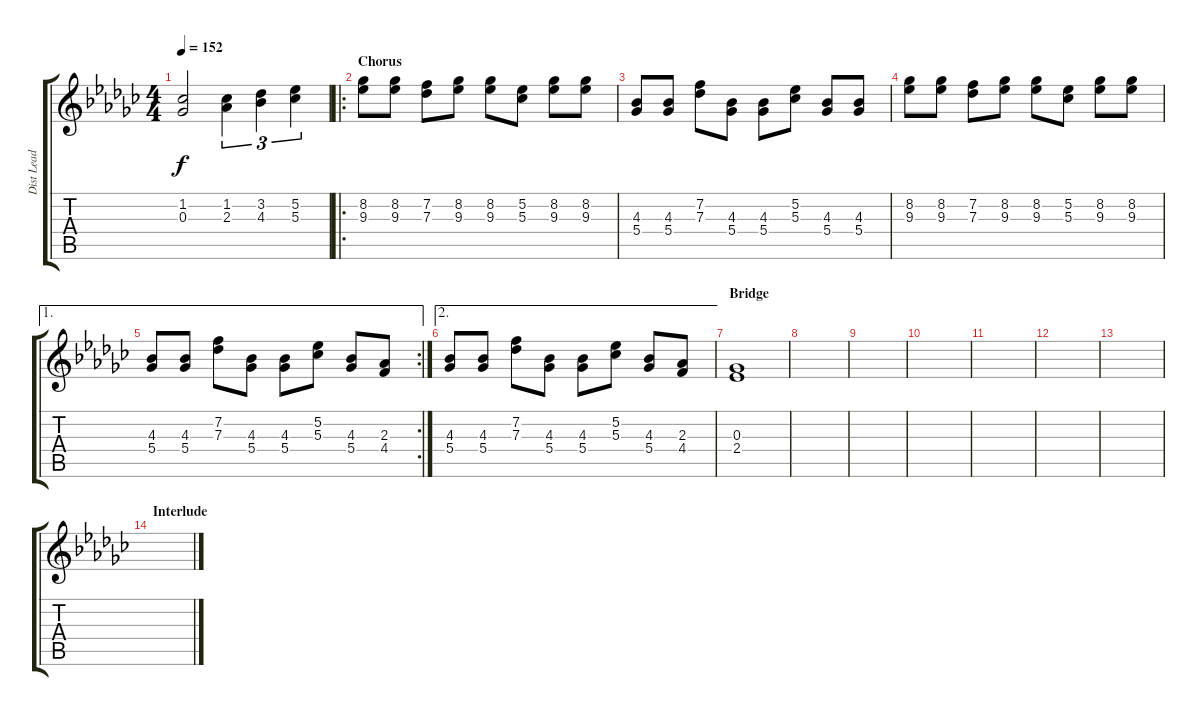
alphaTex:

\track ("Dist Lead" "Dist Lead") {instrument distortionguitar}
\staff {score tabs}
\tuning (Eb4 Bb3 Gb3 Db3 Ab2 Eb2) {hide}
\ts (4 4)
\tempo 152
\clef g2
\ks gb
(1.2 0.3).2{dy f} (1.2 2.3).4{tu (3 2)} (3.2 4.3).4{tu (3 2)} (5.2 5.3).4{tu (3 2)} |
\ro
\section ("" "Chorus")
(8.2 9.3).8 (8.2 9.3).8 (7.2 7.3).8 (8.2 9.3).8 (8.2 9.3).8 (5.2 5.3).8 (8.2 9.3).8 (8.2 9.3).8 |
(4.3 5.4).8 (4.3 5.4).8 (7.2 7.3).8 (4.3 5.4).8 (4.3 5.4).8 (5.2 5.3).8 (4.3 5.4).8 (4.3 5.4).8 |
(8.2 9.3).8 (8.2 9.3).8 (7.2 7.3).8 (8.2 9.3).8 (8.2 9.3).8 (5.2 5.3).8 (8.2 9.3).8 (8.2 9.3).8 |
\ae 1
\rc 2
(4.3 5.4).8 (4.3 5.4).8 (7.2 7.3).8 (4.3 5.4).8 (4.3 5.4).8 (5.2 5.3).8 (4.3 5.4).8 (2.3 4.4).8 |
\ae 2
(4.3 5.4).8 (4.3 5.4).8 (7.2 7.3).8 (4.3 5.4).8 (4.3 5.4).8 (5.2 5.3).8 (4.3 5.4).8 (2.3 4.4).8 |
\section ("" "Bridge")
(0.3 2.4).1 |
|
|
|
|
|
|
\section ("" "Interlude")
